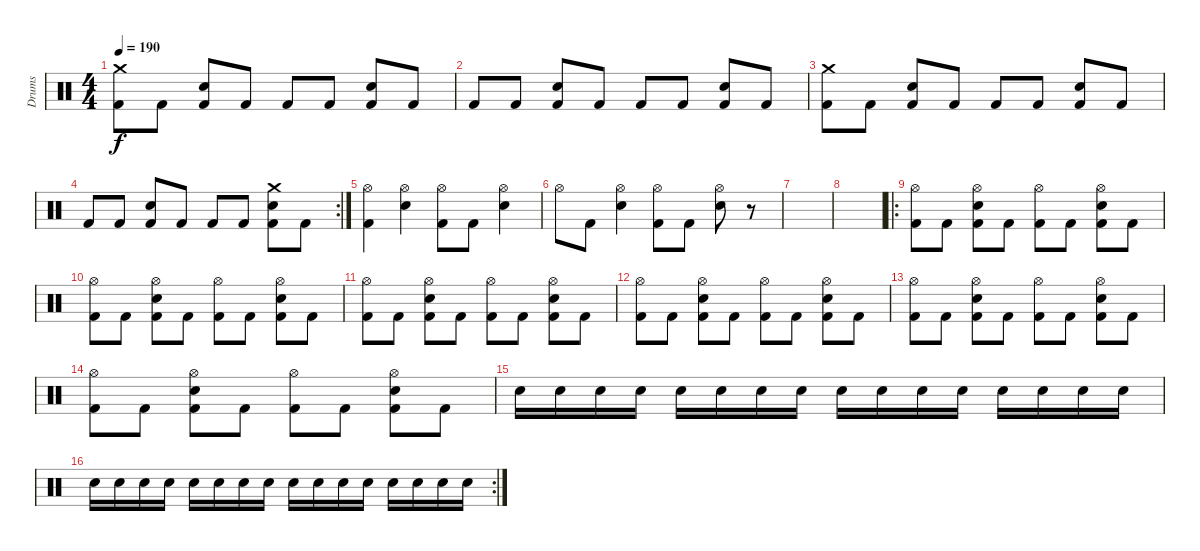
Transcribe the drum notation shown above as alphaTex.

\track ("Drums" "Drums") {instrument percussion}
\staff {score}
\articulation defaults
\ts (4 4)
\tempo 190
\clef neutral
\ks c
("Crash medium (hit)" "Kick (hit) 2").8{dy f} "Kick (hit) 2".8 ("Kick (hit) 2" "Electric Snare (hit)").8 "Kick (hit) 2".8 "Kick (hit) 2".8 "Kick (hit) 2".8 ("Kick (hit) 2" "Electric Snare (hit)").8 "Kick (hit) 2".8 |
"Kick (hit) 2".8 "Kick (hit) 2".8 ("Kick (hit) 2" "Electric Snare (hit)").8 "Kick (hit) 2".8 "Kick (hit) 2".8 "Kick (hit) 2".8 ("Kick (hit) 2" "Electric Snare (hit)").8 "Kick (hit) 2".8 |
("Crash medium (hit)" "Kick (hit) 2").8 "Kick (hit) 2".8 ("Kick (hit) 2" "Electric Snare (hit)").8 "Kick (hit) 2".8 "Kick (hit) 2".8 "Kick (hit) 2".8 ("Kick (hit) 2" "Electric Snare (hit)").8 "Kick (hit) 2".8 |
\rc 2 "Kick (hit) 2".8 "Kick (hit) 2".8
("Kick (hit) 2" "Electric Snare (hit)").8 "Kick (hit) 2".8 "Kick (hit) 2".8 "Kick (hit) 2".8 ("Crash medium (hit)" "Kick (hit) 2" "Electric Snare (hit)").8 "Kick (hit) 2".8 |
("Hi-Hat (open)" "Kick (hit) 2").4 ("Hi-Hat (open)" "Electric Snare (hit)").4 ("Hi-Hat (open)" "Kick (hit) 2").8 "Kick (hit) 2".8 ("Hi-Hat (open)" "Electric Snare (hit)").4 |
"Hi-Hat (open)".8 "Kick (hit) 2".8 ("Hi-Hat (open)" "Electric Snare (hit)").4 ("Hi-Hat (open)" "Kick (hit) 2").8 "Kick (hit) 2".8 ("Hi-Hat (open)" "Electric Snare (hit)").8 r.8 |
|
|
\ro
("Hi-Hat (open)" "Kick (hit) 2").8 "Kick (hit) 2".8 ("Hi-Hat (open)" "Kick (hit) 2" "Electric Snare (hit)").8 "Kick (hit) 2".8 ("Hi-Hat (open)" "Kick (hit) 2").8 "Kick (hit) 2".8 ("Hi-Hat (open)" "Kick (hit) 2" "Electric Snare (hit)").8 "Kick (hit) 2".8 |
("Hi-Hat (open)" "Kick (hit) 2").8 "Kick (hit) 2".8 ("Hi-Hat (open)" "Kick (hit) 2" "Electric Snare (hit)").8 "Kick (hit) 2".8 ("Hi-Hat (open)" "Kick (hit) 2").8 "Kick (hit) 2".8 ("Hi-Hat (open)" "Kick (hit) 2" "Electric Snare (hit)").8 "Kick (hit) 2".8 |
("Hi-Hat (open)" "Kick (hit) 2").8 "Kick (hit) 2".8 ("Hi-Hat (open)" "Kick (hit) 2" "Electric Snare (hit)").8 "Kick (hit) 2".8 ("Hi-Hat (open)" "Kick (hit) 2").8 "Kick (hit) 2".8 ("Hi-Hat (open)" "Kick (hit) 2" "Electric Snare (hit)").8 "Kick (hit) 2".8 |
("Hi-Hat (open)" "Kick (hit) 2").8 "Kick (hit) 2".8 ("Hi-Hat (open)" "Kick (hit) 2" "Electric Snare (hit)").8 "Kick (hit) 2".8 ("Hi-Hat (open)" "Kick (hit) 2").8 "Kick (hit) 2".8 ("Hi-Hat (open)" "Kick (hit) 2" "Electric Snare (hit)").8 "Kick (hit) 2".8 |
("Hi-Hat (open)" "Kick (hit) 2").8 "Kick (hit) 2".8 ("Hi-Hat (open)" "Kick (hit) 2" "Electric Snare (hit)").8 "Kick (hit) 2".8 ("Hi-Hat (open)" "Kick (hit) 2").8 "Kick (hit) 2".8 ("Hi-Hat (open)" "Kick (hit) 2" "Electric Snare (hit)").8 "Kick (hit) 2".8 |
("Hi-Hat (open)" "Kick (hit) 2").8 "Kick (hit) 2".8 ("Hi-Hat (open)" "Kick (hit) 2" "Electric Snare (hit)").8 "Kick (hit) 2".8 ("Hi-Hat (open)" "Kick (hit) 2").8 "Kick (hit) 2".8 ("Hi-Hat (open)" "Kick (hit) 2" "Electric Snare (hit)").8 "Kick (hit) 2".8 |
"Electric Snare (hit)".16 "Electric Snare (hit)".16 "Electric Snare (hit)".16 "Electric Snare (hit)".16 "Electric Snare (hit)".16 "Electric Snare (hit)".16 "Electric Snare (hit)".16 "Electric Snare (hit)".16 "Electric Snare (hit)".16 "Electric Snare (hit)".16 "Electric Snare (hit)".16 "Electric Snare (hit)".16 "Electric Snare (hit)".16 "Electric Snare (hit)".16 "Electric Snare (hit)".16 "Electric Snare (hit)".16 |
\rc 2 "Electric Snare (hit)".16 "Electric Snare (hit)".16 "Electric Snare (hit)".16 "Electric Snare (hit)".16 "Electric Snare (hit)".16 "Electric Snare (hit)".16 "Electric Snare (hit)".16 "Electric Snare (hit)".16 "Electric Snare (hit)".16 "Electric Snare (hit)".16 "Electric Snare (hit)".16 "Electric Snare (hit)".16 "Electric Snare (hit)".16 "Electric Snare (hit)".16 "Electric Snare (hit)".16 "Electric Snare (hit)".16
